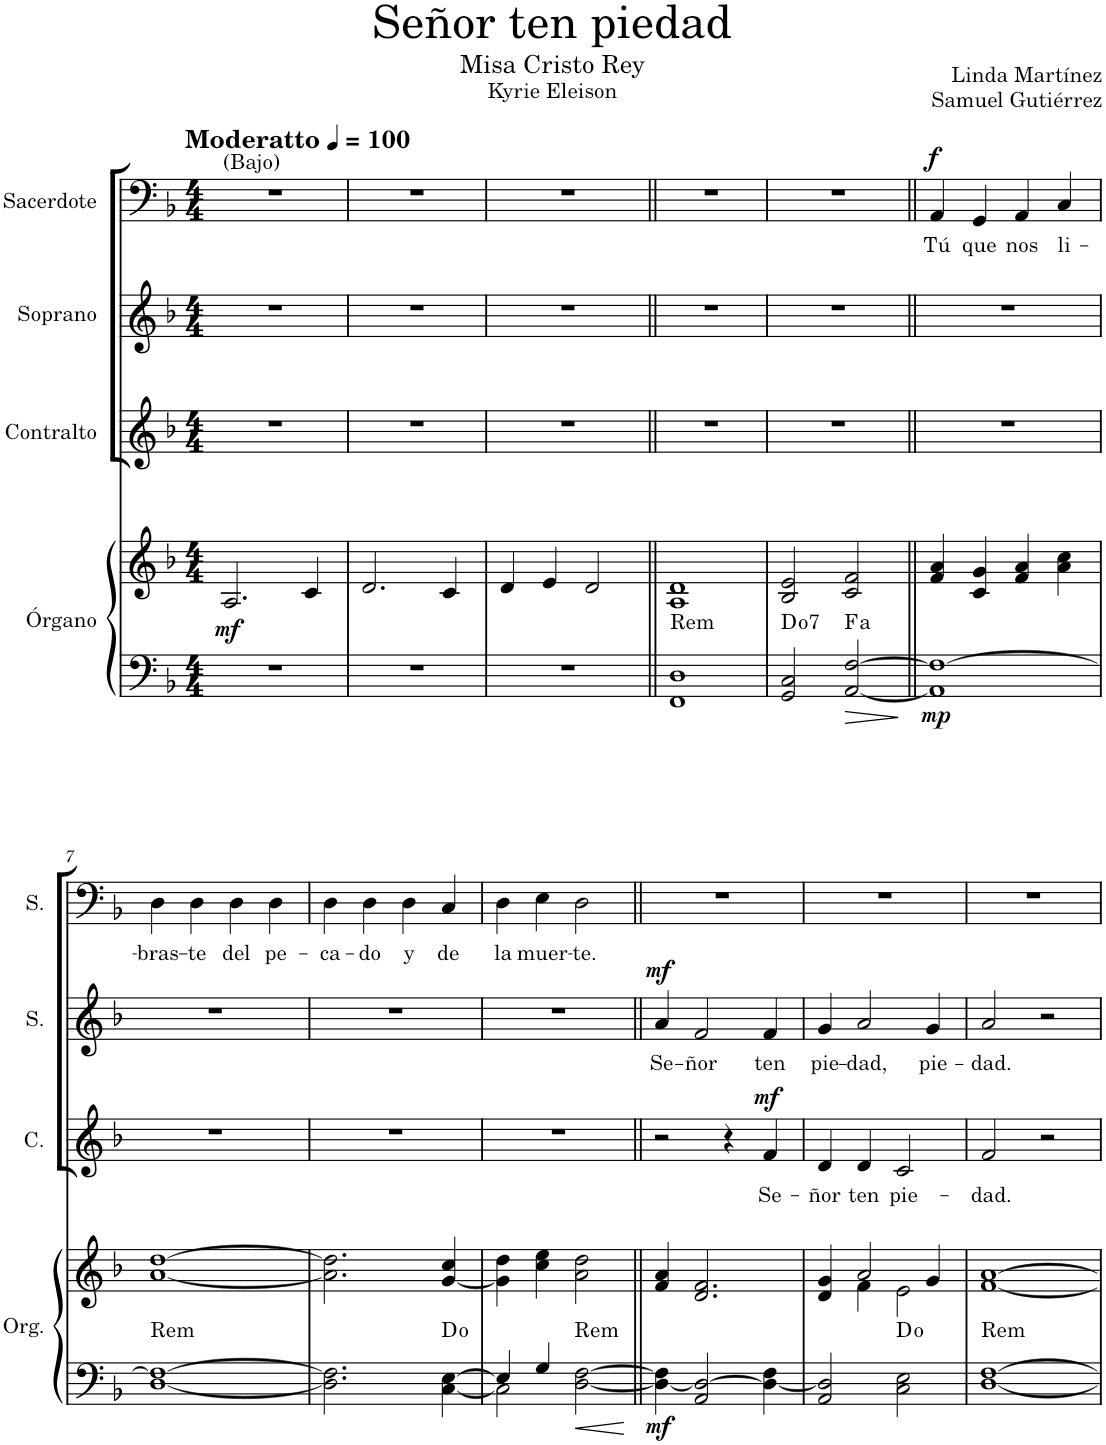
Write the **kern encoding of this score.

**kern	**kern	**dynam	**harte	**kern	**text	**dynam	**kern	**text	**dynam	**kern	**text	**dynam
*part4	*part4	*part4	*part4	*part3	*part3	*part3	*part2	*part2	*part2	*part1	*part1	*part1
*staff5	*staff4	*staff4/5	*	*staff3	*staff3	*staff3	*staff2	*staff2	*staff2	*staff1	*staff1	*staff1
*I"Órgano	*	*	*	*I"Contralto	*	*	*I"Soprano	*	*	*I"Sacerdote	*	*
*	*	*	*	*I'C.	*	*	*I'S.	*	*	*I'S.	*	*
*clefF4	*clefG2	*	*	*clefG2	*	*	*clefG2	*	*	*clefF4	*	*
*k[b-]	*k[b-]	*	*	*k[b-]	*	*	*k[b-]	*	*	*k[b-]	*	*
*M4/4	*M4/4	*	*	*M4/4	*	*	*M4/4	*	*	*M4/4	*	*
*MM100	*MM100	*	*	*MM100	*	*	*MM100	*	*	*MM100	*	*
=1	=1	=1	=1	=1	=1	=1	=1	=1	=1	=1	=1	=1
!	!	!	!	!	!	!	!	!	!	!LO:TX:a:B:t=Moderatto	!	!
!	!	!	!	!	!	!	!	!	!	!LO:TX:a:t=(Bajo)	!	!
!	!	!LO:DY:b	!	!	!	!	!	!	!	!	!	!
1r	2.A/	mf	.	1r	.	.	1r	.	.	1r	.	.
.	4c/	.	.	.	.	.	.	.	.	.	.	.
=2	=2	=2	=2	=2	=2	=2	=2	=2	=2	=2	=2	=2
1r	2.d/	.	.	1r	.	.	1r	.	.	1r	.	.
.	4c/	.	.	.	.	.	.	.	.	.	.	.
=3	=3	=3	=3	=3	=3	=3	=3	=3	=3	=3	=3	=3
1r	4d/	.	.	1r	.	.	1r	.	.	1r	.	.
.	4e/	.	.	.	.	.	.	.	.	.	.	.
.	2d/	.	.	.	.	.	.	.	.	.	.	.
=4||	=4||	=4||	=4||	=4||	=4||	=4||	=4||	=4||	=4||	=4||	=4||	=4||
!	!	!	!LO:H:kt=Rem	!	!	!	!	!	!	!	!	!
1FF 1D	1A 1d	.	N	1r	.	.	1r	.	.	1r	.	.
=5	=5	=5	=5	=5	=5	=5	=5	=5	=5	=5	=5	=5
!	!	!	!LO:H:kt=7	!	!	!	!	!	!	!	!	!
2GG/ 2Cn/	2B-/ 2e/	.	D:dim7	1r	.	.	1r	.	.	1r	.	.
!	!	!	!LO:H:kt=a	!	!	!	!	!	!	!	!	!
[2AAn/ [2F/	2c/ 2f/	.	.	.	.	.	.	.	.	.	.	.
=6||	=6||	=6||	=6||	=6||	=6||	=6||	=6||	=6||	=6||	=6||	=6||	=6||
!	!	!LO:DY:b=2	!	!	!	!	!	!	!	!	!LO:LY:b	!LO:DY:a
1AA] 1F_	4f/ 4a/	mp	.	1r	.	.	1r	.	.	4AA/	Tú	f
!	!	!	!	!	!	!	!	!	!	!	!LO:LY:b	!
.	4c/ 4g/	.	.	.	.	.	.	.	.	4GG/	que	.
!	!	!	!	!	!	!	!	!	!	!	!LO:LY:b	!
.	4f/ 4a/	.	.	.	.	.	.	.	.	4AA/	nos	.
!	!	!	!	!	!	!	!	!	!	!	!LO:LY:b	!
.	4a\ 4cc\	.	.	.	.	.	.	.	.	4C/	li-	.
!!LO:LB:g=z
=7	=7	=7	=7	=7	=7	=7	=7	=7	=7	=7	=7	=7
!	!	!	!LO:H:kt=Rem	!	!	!	!	!	!	!	!LO:LY:b	!
[1D 1F_	[1a [1dd	.	N	1r	.	.	1r	.	.	4D\	-bras-	.
!	!	!	!	!	!	!	!	!	!	!	!LO:LY:b	!
.	.	.	.	.	.	.	.	.	.	4D\	-te	.
!	!	!	!	!	!	!	!	!	!	!	!LO:LY:b	!
.	.	.	.	.	.	.	.	.	.	4D\	del	.
!	!	!	!	!	!	!	!	!	!	!	!LO:LY:b	!
.	.	.	.	.	.	.	.	.	.	4D\	pe-	.
=8	=8	=8	=8	=8	=8	=8	=8	=8	=8	=8	=8	=8
!	!	!	!	!	!	!	!	!	!	!	!LO:LY:b	!
2.D\] 2.F\]	2.a\] 2.dd\]	.	.	1r	.	.	1r	.	.	4D\	-ca-	.
!	!	!	!	!	!	!	!	!	!	!	!LO:LY:b	!
.	.	.	.	.	.	.	.	.	.	4D\	-do	.
!	!	!	!	!	!	!	!	!	!	!	!LO:LY:b	!
.	.	.	.	.	.	.	.	.	.	4D\	y	.
!	!	!	!	!	!	!	!	!	!	!	!LO:LY:b	!
[4C\ [4E\	[4g/ 4cc/	.	D:dim	.	.	.	.	.	.	4C/	de	.
=9	=9	=9	=9	=9	=9	=9	=9	=9	=9	=9	=9	=9
*^	*	*	*	*	*	*	*	*	*	*	*	*
!	!	!	!	!	!	!	!	!	!	!	!	!LO:LY:b	!
4E/]	2C\]	4g\] 4dd\	.	.	1r	.	.	1r	.	.	4D\	la	.
!	!	!	!	!	!	!	!	!	!	!	!	!LO:LY:b	!
4G/	.	4cc\ 4ee\	.	.	.	.	.	.	.	.	4E\	muer-	.
!	!	!	!	!LO:H:kt=Rem	!	!	!	!	!	!	!	!LO:LY:b	!
[2D\ [2F\	2ryy	2a\ 2dd\	.	N	.	.	.	.	.	.	2D\	-te.	.
=10||	=10||	=10||	=10||	=10||	=10||	=10||	=10||	=10||	=10||	=10||	=10||	=10||	=10||
!	!	!	!LO:DY:b=2	!	!	!	!	!	!LO:LY:b	!LO:DY:a	!	!	!
*v	*v	*	*	*	*	*	*	*	*	*	*	*	*
4D\_ 4F\]	4f/ 4a/	mf	.	2r	.	.	4a/	Se-	mf	1r	.	.
!	!	!	!	!	!	!	!	!LO:LY:b	!	!	!	!
2AA/ 2D/_	2.d/ 2.f/	.	.	.	.	.	2f/	-ñor	.	.	.	.
.	.	.	.	4r	.	.	.	.	.	.	.	.
!	!	!	!	!	!LO:LY:b	!LO:DY:a	!	!LO:LY:b	!	!	!	!
4D\_ 4F\	.	.	.	4f/	Se-	mf	4f/	ten	.	.	.	.
=11	=11	=11	=11	=11	=11	=11	=11	=11	=11	=11	=11	=11
*	*^	*	*	*	*	*	*	*	*	*	*	*
!	!	!	!	!	!	!LO:LY:b	!	!	!LO:LY:b	!	!	!	!
2AA/ 2D/]	4d/ 4g/	4ryy	.	.	4d/	-ñor	.	4g/	pie-	.	1r	.	.
!	!	!	!	!	!	!LO:LY:b	!	!	!LO:LY:b	!	!	!	!
.	2a/	4f\	.	.	4d/	ten	.	2a/	-dad,	.	.	.	.
!	!	!	!	!	!	!LO:LY:b	!	!	!	!	!	!	!
2C\ 2E\	.	2e\	.	D:dim	2c/	pie-	.	.	.	.	.	.	.
!	!	!	!	!	!	!	!	!	!LO:LY:b	!	!	!	!
.	4g/	.	.	.	.	.	.	4g/	pie-	.	.	.	.
*	*v	*v	*	*	*	*	*	*	*	*	*	*	*
=12	=12	=12	=12	=12	=12	=12	=12	=12	=12	=12	=12	=12
!	!	!	!LO:H:kt=Rem	!	!LO:LY:b	!	!	!LO:LY:b	!	!	!	!
[1D [1F	[1f [1a	.	N	2f/	-dad.	.	2a/	-dad.	.	1r	.	.
.	.	.	.	2r	.	.	2r	.	.	.	.	.
=	=	=	=	=	=	=	=	=	=	=	=	=
*-	*-	*-	*-	*-	*-	*-	*-	*-	*-	*-	*-	*-
